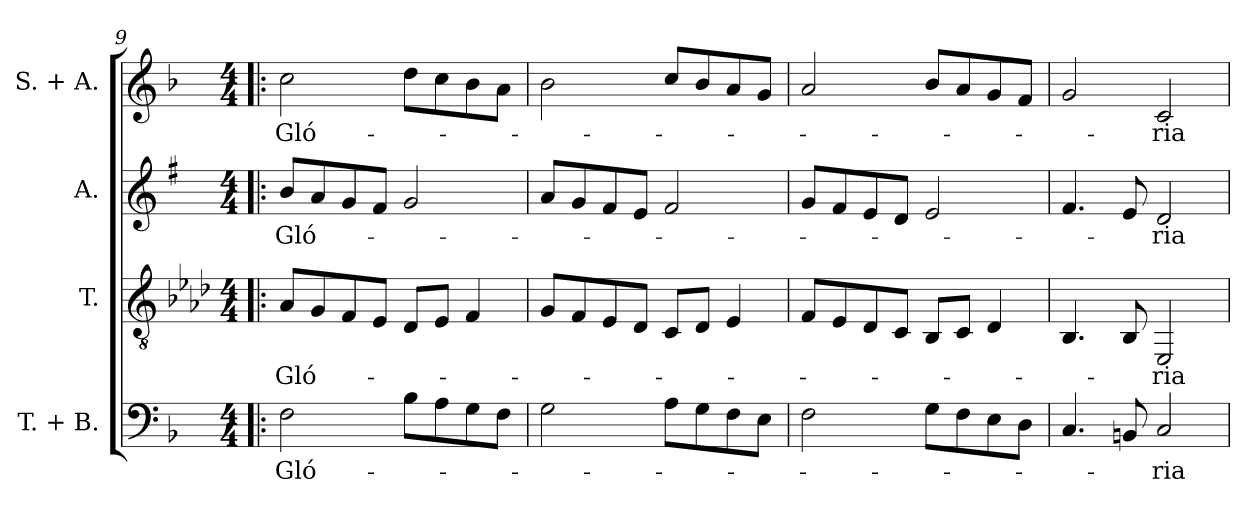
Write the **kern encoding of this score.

**kern	**text	**kern	**text	**kern	**text	**kern	**text
*part4	*part4	*part3	*part3	*part2	*part2	*part1	*part1
*staff4	*staff4	*staff3	*staff3	*staff2	*staff2	*staff1	*staff1
*I"T. + B.	*	*I"T.	*	*I"A.	*	*I"S. + A.	*
*I'T. + B.	*	*	*	*	*	*I'S. + A.	*
!!LO:LB:g=z
*clefF4	*	*clefGv2	*	*clefG2	*	*clefG2	*
*	*	*ITrd2c3	*	*ITrd1c2	*	*	*
*k[b-]	*	*k[b-]	*	*k[b-]	*	*k[b-]	*
*F:	*	*F:	*	*F:	*	*F:	*
*M4/4	*	*M4/4	*	*M4/4	*	*M4/4	*
=9!|:	=9!|:	=9!|:	=9!|:	=9!|:	=9!|:	=9!|:	=9!|:
!	!LO:LY:b:color=#000000	!	!	!	!	!	!
!	!	!	!LO:LY:b:color=#000000	!	!	!	!
!	!	!	!	!	!LO:LY:b:color=#000000	!	!
!	!	!	!	!	!	!	!LO:LY:b:color=#000000
2Fi\	Gló-	8Fi/L	Gló-	8ai/L	Gló-	2cci\	Gló-
.	.	8Ei/	.	8gi/	.	.	.
.	.	8Di/	.	8fi/	.	.	.
.	.	8Ci/J	.	8ei/J	.	.	.
8B-i\L	.	8BB-i/L	.	2fi/	.	8ddi\L	.
8Ai\	.	8Ci/J	.	.	.	8cci\	.
8Gi\	.	4Di/	.	.	.	8b-i\	.
8Fi\J	.	.	.	.	.	8ai\J	.
=10	=10	=10	=10	=10	=10	=10	=10
2Gi\	.	8Ei/L	.	8gi/L	.	2b-i\	.
.	.	8Di/	.	8fi/	.	.	.
.	.	8Ci/	.	8ei/	.	.	.
.	.	8BB-i/J	.	8di/J	.	.	.
8Ai\L	.	8AAi/L	.	2ei/	.	8cci/L	.
8Gi\	.	8BB-i/J	.	.	.	8b-i/	.
8Fi\	.	4Ci/	.	.	.	8ai/	.
8Ei\J	.	.	.	.	.	8gi/J	.
=11	=11	=11	=11	=11	=11	=11	=11
2Fi\	.	8Di/L	.	8fi/L	.	2ai/	.
.	.	8Ci/	.	8ei/	.	.	.
.	.	8BB-i/	.	8di/	.	.	.
.	.	8AAi/J	.	8ci/J	.	.	.
8Gi\L	.	8GGi/L	.	2di/	.	8b-i/L	.
8Fi\	.	8AAi/J	.	.	.	8ai/	.
8Ei\	.	4BB-i/	.	.	.	8gi/	.
8Di\J	.	.	.	.	.	8fi/J	.
!!LO:LB:g=z
=12	=12	=12	=12	=12	=12	=12	=12
4.Ci/	.	4.GGi/	.	4.ei/	.	2gi/	.
8BBni/	.	8GGi/	.	8di/	.	.	.
!	!LO:LY:b:color=#000000	!	!	!	!	!	!
!	!	!	!LO:LY:b:color=#000000	!	!	!	!
!	!	!	!	!	!LO:LY:b:color=#000000	!	!
!	!	!	!	!	!	!	!LO:LY:b:color=#000000
2Ci/	-ria	2CCi/	-ria	2ci/	-ria	2ci/	-ria
=	=	=	=	=	=	=	=
*-	*-	*-	*-	*-	*-	*-	*-
